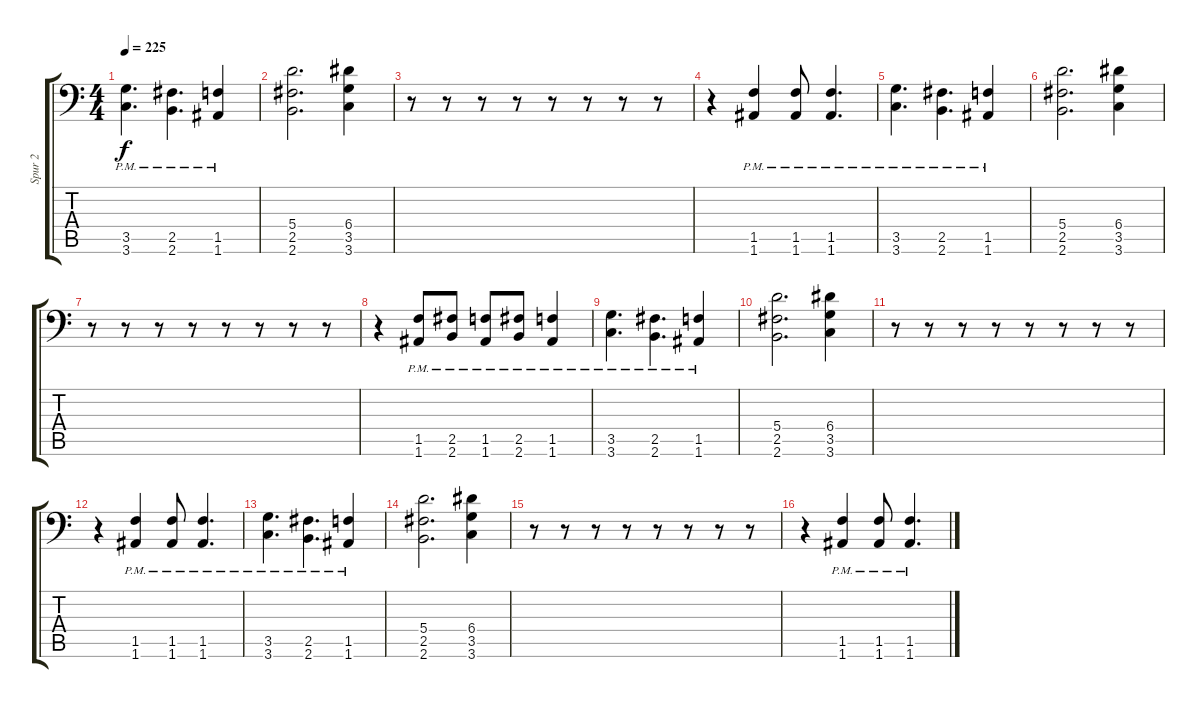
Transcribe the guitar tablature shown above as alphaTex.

\track ("Spur 2" "Spur 2") {instrument distortionguitar}
\staff {score tabs}
\tuning (B3 Gb3 D3 A2 E2 A1) {hide}
\ts (4 4)
\tempo 225
\clef f4
\ks c
(3.5{pm} 3.6{pm}).4{d dy f} (2.5{pm} 2.6{pm}).4{d} (1.5{pm} 1.6{pm}).4 |
(5.4 2.5 2.6).2{d} (6.4 3.5 3.6).4 |
r.8 r.8 r.8 r.8 r.8 r.8 r.8 r.8 |
r.4 (1.5{pm} 1.6{pm}).4 (1.5{pm} 1.6{pm}).8 (1.5{pm} 1.6{pm}).4{d} |
(3.5{pm} 3.6{pm}).4{d} (2.5{pm} 2.6{pm}).4{d} (1.5{pm} 1.6{pm}).4 |
(5.4 2.5 2.6).2{d} (6.4 3.5 3.6).4 |
r.8 r.8 r.8 r.8 r.8 r.8 r.8 r.8 |
r.4 (1.5{pm} 1.6{pm}).8 (2.5{pm} 2.6{pm}).8 (1.5{pm} 1.6{pm}).8 (2.5{pm} 2.6{pm}).8 (1.5{pm} 1.6{pm}).4 |
(3.5{pm} 3.6{pm}).4{d} (2.5{pm} 2.6{pm}).4{d} (1.5{pm} 1.6{pm}).4 |
(5.4 2.5 2.6).2{d} (6.4 3.5 3.6).4 |
r.8 r.8 r.8 r.8 r.8 r.8 r.8 r.8 |
r.4 (1.5{pm} 1.6{pm}).4 (1.5{pm} 1.6{pm}).8 (1.5{pm} 1.6{pm}).4{d} |
(3.5{pm} 3.6{pm}).4{d} (2.5{pm} 2.6{pm}).4{d} (1.5{pm} 1.6{pm}).4 |
(5.4 2.5 2.6).2{d} (6.4 3.5 3.6).4 |
r.8 r.8 r.8 r.8 r.8 r.8 r.8 r.8 |
r.4 (1.5{pm} 1.6{pm}).4 (1.5{pm} 1.6{pm}).8 (1.5{pm} 1.6{pm}).4{d}
